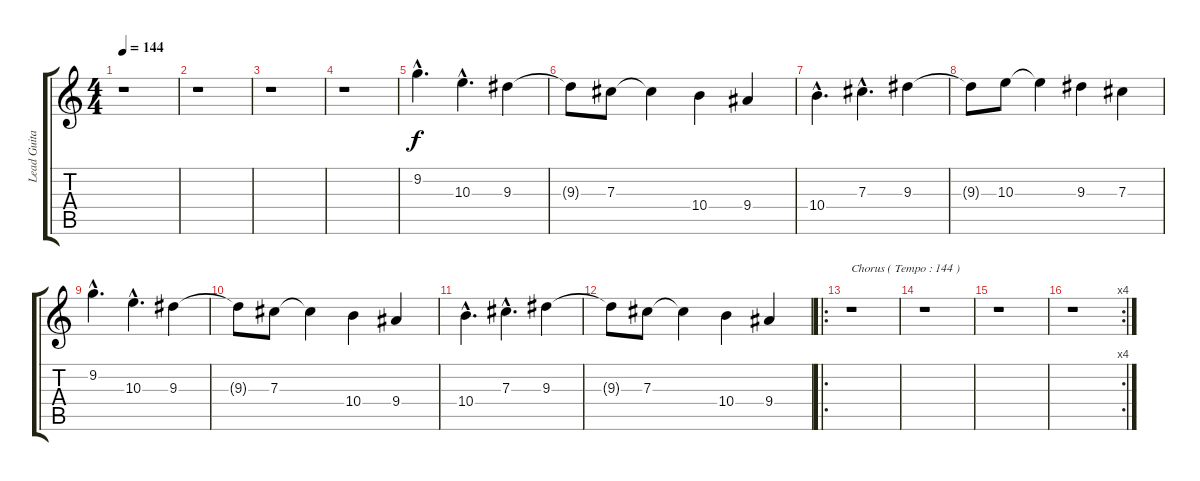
\track ("Lead Guitar II" "Lead Guita") {instrument distortionguitar}
\staff {score tabs}
\tuning (Eb4 Bb3 Gb3 Db3 Ab2 Eb2) {hide}
\ts (4 4)
\tempo 144
\clef g2
\ks c
r.1{dy f} |
r.1 |
r.1 |
r.1 |
9.2{hac}.4{d} 10.3{hac}.4{d} 9.3.4 |
9.3{t}.8 7.3.8 7.3{t}.4 10.4.4 9.4.4 |
10.4{hac}.4{d} 7.3{hac}.4{d} 9.3.4 |
9.3{t}.8 10.3.8 10.3{t}.4 9.3.4 7.3.4 |
9.2{hac}.4{d} 10.3{hac}.4{d} 9.3.4 |
9.3{t}.8 7.3.8 7.3{t}.4 10.4.4 9.4.4 |
10.4{hac}.4{d} 7.3{hac}.4{d} 9.3.4 |
9.3{t}.8 7.3.8 7.3{t}.4 10.4.4 9.4.4 |
\ro
r.1{txt "Chorus ( Tempo : 144 )"} |
r.1 |
r.1 |
\rc 4
r.1
